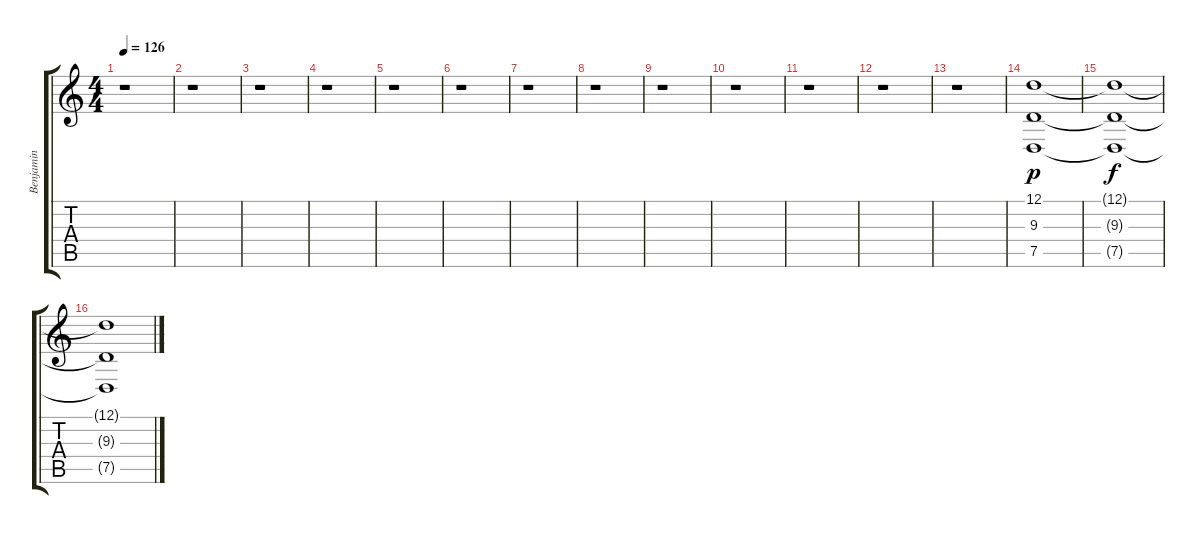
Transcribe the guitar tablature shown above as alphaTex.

\track ("Benjamin " "Benjamin ") {instrument stringensemble1}
\staff {score tabs}
\tuning (D4 A3 F3 C3 G2 D2) {hide}
\ts (4 4)
\tempo 126
\clef g2
\ks c
r.1{dy p instrument stringensemble1} |
r.1 |
r.1 |
r.1 |
r.1 |
r.1 |
r.1 |
r.1 |
r.1 |
r.1 |
r.1 |
r.1 |
r.1 |
(12.1 9.3 7.5).1{volume 14 balance 8 instrument synthstrings1} |
(12.1{t} 9.3{t} 7.5{t}).1{dy f} |
(12.1{t} 9.3{t} 7.5{t}).1
